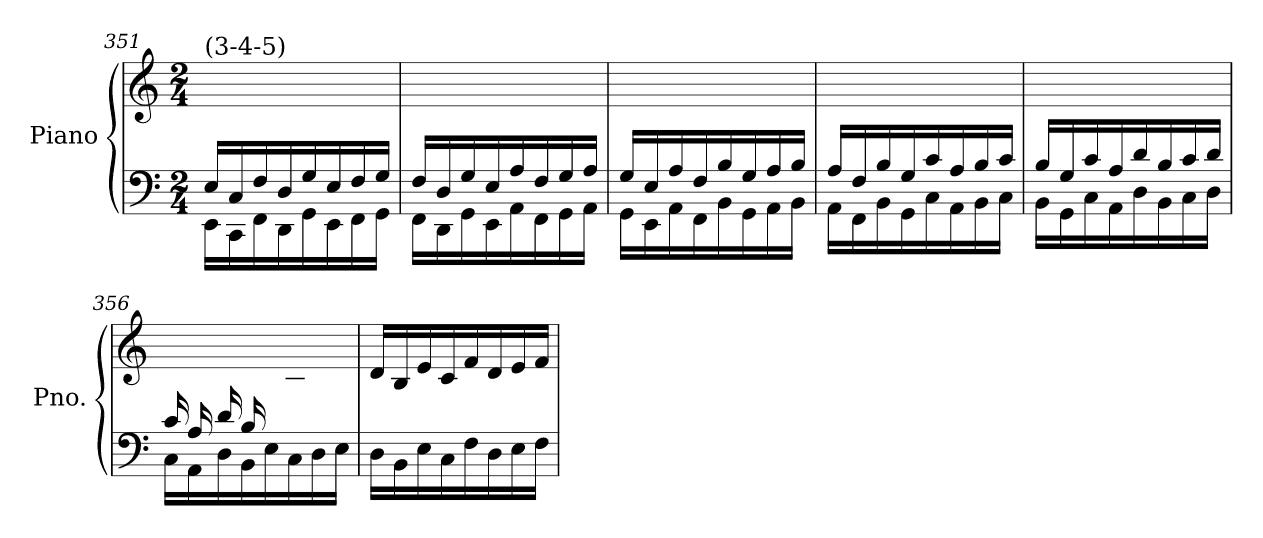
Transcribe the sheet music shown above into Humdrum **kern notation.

**kern	**kern
*part1	*part1
*staff2	*staff1
*I"Piano	*
*I'Pno.	*
!!LO:PB:g=z
*clefF4	*clefG2
*k[]	*k[]
*M2/4	*M2/4
=351	=351
*^	*
!	!	!LO:TX:a:t=(3-4-5)
16E/LL	16EE\LL	2ryy
16C/	16CC\	.
16F/	16FF\	.
16D/	16DD\	.
16G/	16GG\	.
16E/	16EE\	.
16F/	16FF\	.
16G/JJ	16GG\JJ	.
=352	=352	=352
16F/LL	16FF\LL	2ryy
16D/	16DD\	.
16G/	16GG\	.
16E/	16EE\	.
16A/	16AA\	.
16F/	16FF\	.
16G/	16GG\	.
16A/JJ	16AA\JJ	.
=353	=353	=353
16G/LL	16GG\LL	2ryy
16E/	16EE\	.
16A/	16AA\	.
16F/	16FF\	.
16B/	16BB\	.
16G/	16GG\	.
16A/	16AA\	.
16B/JJ	16BB\JJ	.
=354	=354	=354
16A/LL	16AA\LL	2ryy
16F/	16FF\	.
16B/	16BB\	.
16G/	16GG\	.
16c/	16C\	.
16A/	16AA\	.
16B/	16BB\	.
16c/JJ	16C\JJ	.
=355	=355	=355
16B/LL	16BB\LL	2ryy
16G/	16GG\	.
16c/	16C\	.
16A/	16AA\	.
16d/	16D\	.
16B/	16BB\	.
16c/	16C\	.
16d/JJ	16D\JJ	.
!!LO:LB:g=z
=356	=356	=356
16c/LL	16C\LL	4ryy
16A/	16AA\	.
16d/	16D\	.
16B/	16BB\	.
4ryy	16E\	16e/
.	16C\	16c/
.	16D\	16d/
.	16E\JJ	16e/JJ
*v	*v	*
=357	=357
16D\LL	16d/LL
16BB\	16B/
16E\	16e/
16C\	16c/
16F\	16f/
16D\	16d/
16E\	16e/
16F\JJ	16f/JJ
=	=
*-	*-
